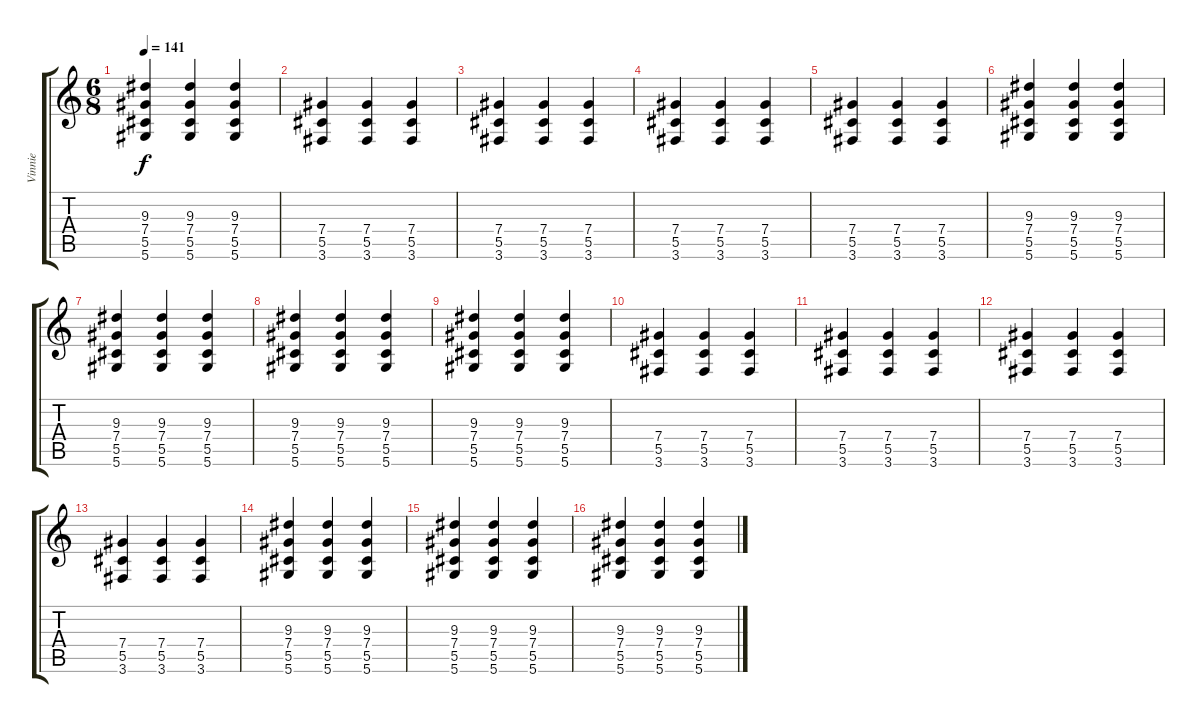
\track ("Vinnie" "Vinnie") {instrument electricguitarclean}
\staff {score tabs}
\tuning (Eb4 Bb3 Gb3 Db3 Ab2 Eb2) {hide}
\ts (6 8)
\tempo 141
\clef g2
\ks c
(9.3 7.4 5.5 5.6).4{dy f} (9.3 7.4 5.5 5.6).4 (9.3 7.4 5.5 5.6).4 |
(7.4 5.5 3.6).4 (7.4 5.5 3.6).4 (7.4 5.5 3.6).4 |
(7.4 5.5 3.6).4 (7.4 5.5 3.6).4 (7.4 5.5 3.6).4 |
(7.4 5.5 3.6).4 (7.4 5.5 3.6).4 (7.4 5.5 3.6).4 |
(7.4 5.5 3.6).4 (7.4 5.5 3.6).4 (7.4 5.5 3.6).4 |
(9.3 7.4 5.5 5.6).4 (9.3 7.4 5.5 5.6).4 (9.3 7.4 5.5 5.6).4 |
(9.3 7.4 5.5 5.6).4 (9.3 7.4 5.5 5.6).4 (9.3 7.4 5.5 5.6).4 |
(9.3 7.4 5.5 5.6).4 (9.3 7.4 5.5 5.6).4 (9.3 7.4 5.5 5.6).4 |
(9.3 7.4 5.5 5.6).4 (9.3 7.4 5.5 5.6).4 (9.3 7.4 5.5 5.6).4 |
(7.4 5.5 3.6).4 (7.4 5.5 3.6).4 (7.4 5.5 3.6).4 |
(7.4 5.5 3.6).4 (7.4 5.5 3.6).4 (7.4 5.5 3.6).4 |
(7.4 5.5 3.6).4 (7.4 5.5 3.6).4 (7.4 5.5 3.6).4 |
(7.4 5.5 3.6).4 (7.4 5.5 3.6).4 (7.4 5.5 3.6).4 |
(9.3 7.4 5.5 5.6).4 (9.3 7.4 5.5 5.6).4 (9.3 7.4 5.5 5.6).4 |
(9.3 7.4 5.5 5.6).4 (9.3 7.4 5.5 5.6).4 (9.3 7.4 5.5 5.6).4 |
(9.3 7.4 5.5 5.6).4 (9.3 7.4 5.5 5.6).4 (9.3 7.4 5.5 5.6).4
